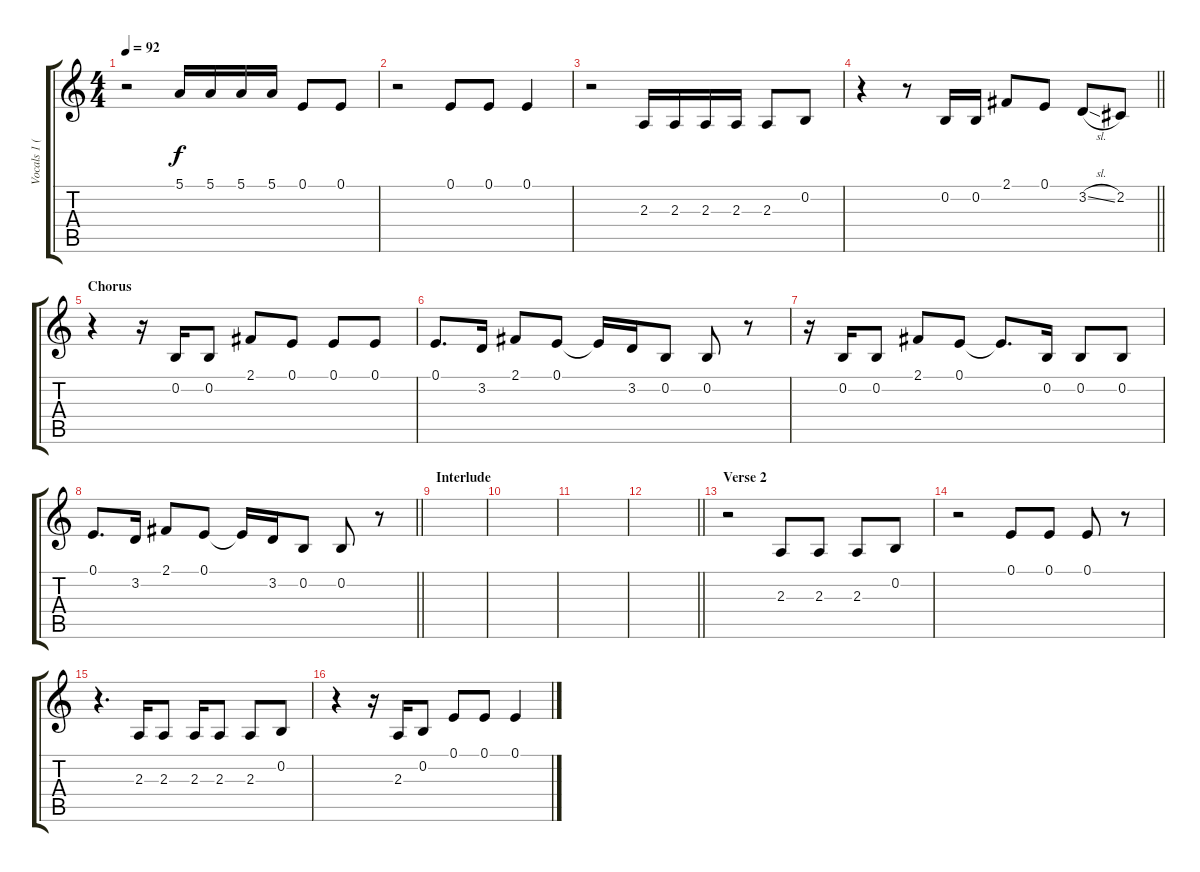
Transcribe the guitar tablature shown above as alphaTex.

\track ("Vocals 1 (Chad Kroeger)" "Vocals 1 (") {instrument lead2sawtooth}
\staff {score tabs}
\tuning (E4 B3 G3 D3 A2 E2) {hide}
\ts (4 4)
\tempo 92
\clef g2
\ks c
r.2{dy f} 5.1.16 5.1.16 5.1.16 5.1.16 0.1.8 0.1.8 |
r.2 0.1.8 0.1.8 0.1.4 |
r.2 2.3.16 2.3.16 2.3.16 2.3.16 2.3.8 0.2.8 |
\barLineRight lightlight
r.4 r.8 0.2.16 0.2.16 2.1.8 0.1.8 3.2{sl}.8 2.2.8 |
\section ("" "Chorus")
r.4 r.16 0.2.16 0.2.8 2.1.8 0.1.8 0.1.8 0.1.8 |
0.1.8{d} 3.2.16 2.1.8 0.1.8 0.1{t}.16 3.2.16 0.2.8 0.2.8 r.8 |
r.16 0.2.16 0.2.8 2.1.8 0.1.8 0.1{t}.8{d} 0.2.16 0.2.8 0.2.8 |
\barLineRight lightlight
0.1.8{d} 3.2.16 2.1.8 0.1.8 0.1{t}.16 3.2.16 0.2.8 0.2.8 r.8 |
\section ("" "Interlude")
|
|
|
\barLineRight lightlight
|
\section ("" "Verse 2")
r.2 2.3.8 2.3.8 2.3.8 0.2.8 |
r.2 0.1.8 0.1.8 0.1.8 r.8 |
r.4{d} 2.3.16 2.3.8 2.3.16 2.3.8 2.3.8 0.2.8 |
r.4 r.16 2.3.16 0.2.8 0.1.8 0.1.8 0.1.4
